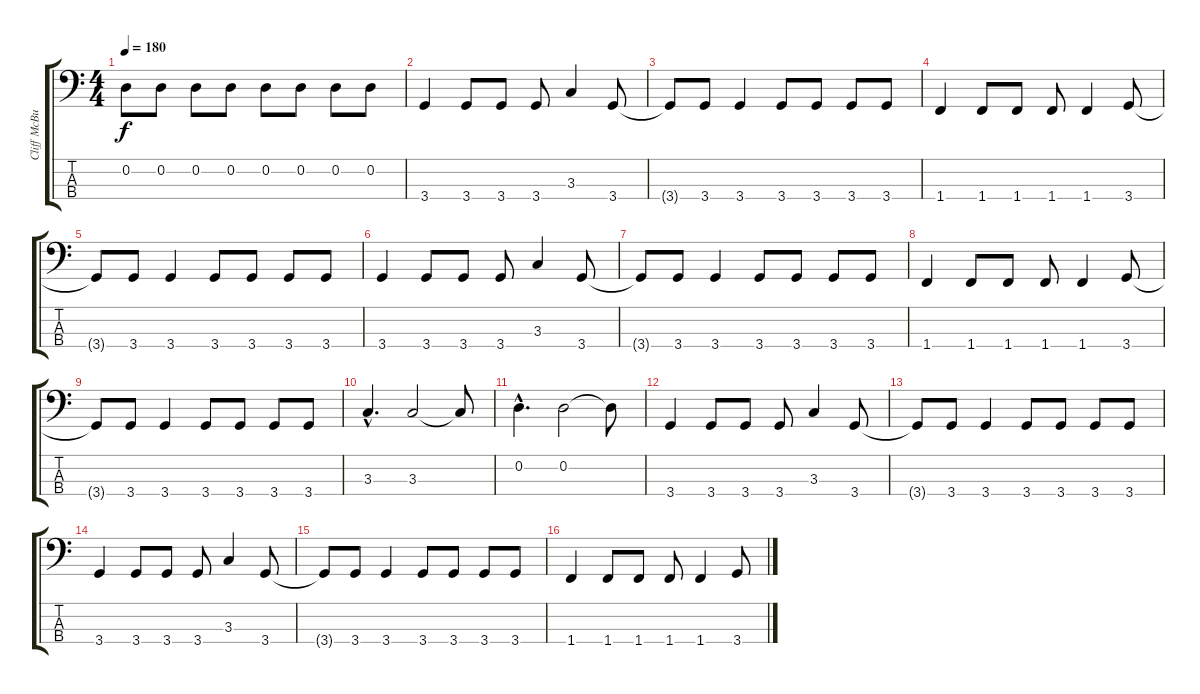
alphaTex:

\track ("Cliff McBurtney" "Cliff McBu") {instrument electricbasspick}
\staff {score tabs}
\tuning (G2 D2 A1 E1) {hide}
\ts (4 4)
\tempo 180
\clef f4
\ks c
0.2.8{dy f} 0.2.8 0.2.8 0.2.8 0.2.8 0.2.8 0.2.8 0.2.8 |
3.4.4 3.4.8 3.4.8 3.4.8 3.3.4 3.4.8 |
3.4{t}.8 3.4.8 3.4.4 3.4.8 3.4.8 3.4.8 3.4.8 |
1.4.4 1.4.8 1.4.8 1.4.8 1.4.4 3.4.8 |
3.4{t}.8 3.4.8 3.4.4 3.4.8 3.4.8 3.4.8 3.4.8 |
3.4.4 3.4.8 3.4.8 3.4.8 3.3.4 3.4.8 |
3.4{t}.8 3.4.8 3.4.4 3.4.8 3.4.8 3.4.8 3.4.8 |
1.4.4 1.4.8 1.4.8 1.4.8 1.4.4 3.4.8 |
3.4{t}.8 3.4.8 3.4.4 3.4.8 3.4.8 3.4.8 3.4.8 |
3.3{hac}.4{d} 3.3.2 3.3{t}.8 |
0.2{hac}.4{d} 0.2.2 0.2{t}.8 |
3.4.4 3.4.8 3.4.8 3.4.8 3.3.4 3.4.8 |
3.4{t}.8 3.4.8 3.4.4 3.4.8 3.4.8 3.4.8 3.4.8 |
3.4.4 3.4.8 3.4.8 3.4.8 3.3.4 3.4.8 |
3.4{t}.8 3.4.8 3.4.4 3.4.8 3.4.8 3.4.8 3.4.8 |
1.4.4 1.4.8 1.4.8 1.4.8 1.4.4 3.4.8
